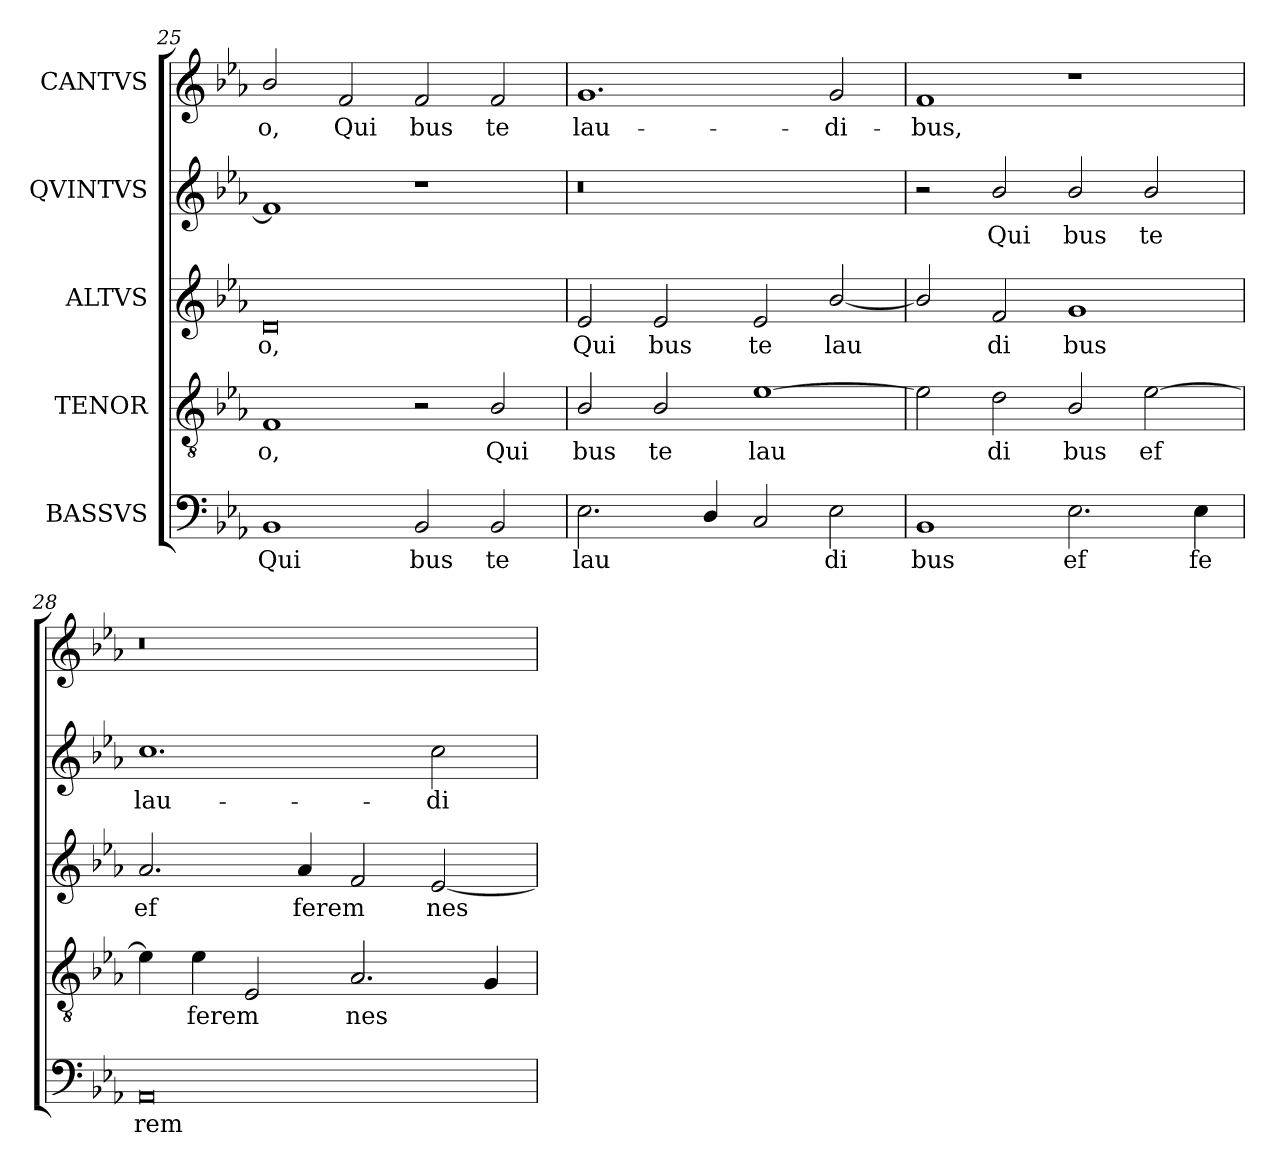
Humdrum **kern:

**kern	**text	**kern	**text	**kern	**text	**kern	**text	**kern	**text
*part5	*part5	*part4	*part4	*part3	*part3	*part2	*part2	*part1	*part1
*staff5	*staff5	*staff4	*staff4	*staff3	*staff3	*staff2	*staff2	*staff1	*staff1
*I"BASSVS	*	*I"TENOR	*	*I"ALTVS	*	*I"QVINTVS	*	*I"CANTVS	*
!!LO:PB:g=z
*clefF4	*	*clefGv2	*	*clefG2	*	*clefG2	*	*clefG2	*
*k[b-e-a-]	*	*k[b-e-a-]	*	*k[b-e-a-]	*	*k[b-e-a-]	*	*k[b-e-a-]	*
*E-:	*	*E-:	*	*E-:	*	*E-:	*	*E-:	*
=25	=25	=25	=25	=25	=25	=25	=25	=25	=25
!	!LO:LY:b:cj	!	!LO:LY:b:cj	!	!LO:LY:b:cj	!	!LO:LY:b:cj	!	!LO:LY:b:cj
1BB-	Qui	1F	o,	0d	o,	1f]	.	2b-/	o,
!	!	!	!	!	!	!	!	!	!LO:LY:b:cj
.	.	.	.	.	.	.	.	2f/	Qui
!	!LO:LY:b:cj	!	!	!	!	!	!	!	!LO:LY:b:cj
2BB-/	bus	2r	.	.	.	1r	.	2f/	bus
!	!LO:LY:b:cj	!	!LO:LY:b:cj	!	!	!	!	!	!LO:LY:b:cj
2BB-/	te	2B-/	Qui	.	.	.	.	2f/	te
=26	=26	=26	=26	=26	=26	=26	=26	=26	=26
!	!LO:LY:b:cj	!	!LO:LY:b:cj	!	!LO:LY:b:cj	!	!	!	!LO:LY:b:cj
2.E-\	lau	2B-/	bus	2e-/	Qui	0r	.	1.g	lau-
!	!	!	!LO:LY:b:cj	!	!LO:LY:b:cj	!	!	!	!
.	.	2B-/	te	2e-/	bus	.	.	.	.
!	!LO:LY:b:cj	!	!	!	!	!	!	!	!
4D/	.	.	.	.	.	.	.	.	.
!	!LO:LY:b:cj	!	!LO:LY:b:cj	!	!LO:LY:b:cj	!	!	!	!
2C/	.	[>1e-	lau	2e-/	te	.	.	.	.
!	!LO:LY:b:cj	!	!	!	!LO:LY:b:cj	!	!	!	!LO:LY:b:cj
2E-\	di	.	.	[<2b-/	lau	.	.	2g/	-di-
=27	=27	=27	=27	=27	=27	=27	=27	=27	=27
!	!LO:LY:b:cj	!	!LO:LY:b:cj	!	!LO:LY:b:cj	!	!	!	!LO:LY:b:cj
1BB-	bus	2e-\]	.	2b-/]	.	2r	.	1f	-bus,
!	!	!	!LO:LY:b:cj	!	!LO:LY:b:cj	!	!LO:LY:b:cj	!	!
.	.	2d\	di	2f/	di	2b-/	Qui	.	.
!	!LO:LY:b:cj	!	!LO:LY:b:cj	!	!LO:LY:b:cj	!	!LO:LY:b:cj	!	!
2.E-\	ef	2B-/	bus	1g	bus	2b-/	bus	1r	.
!	!	!	!LO:LY:b:cj	!	!	!	!LO:LY:b:cj	!	!
.	.	[>2e-\	ef	.	.	2b-/	te	.	.
!	!LO:LY:b:cj	!	!	!	!	!	!	!	!
4E-\	fe	.	.	.	.	.	.	.	.
=28	=28	=28	=28	=28	=28	=28	=28	=28	=28
!	!LO:LY:b:cj	!	!LO:LY:b:cj	!	!LO:LY:b:cj	!	!LO:LY:b:cj	!	!
0AA-	rem	4e-\]	.	2.a-/	ef	1.cc	lau-	0r	.
!	!	!	!LO:LY:b:cj	!	!	!	!	!	!
.	.	4e-\	ferem	.	.	.	.	.	.
!	!	!	!LO:LY:b:cj	!	!	!	!	!	!
.	.	2E-/	.	.	.	.	.	.	.
!	!	!	!	!	!LO:LY:b:cj	!	!	!	!
.	.	.	.	4a-/	ferem	.	.	.	.
!	!	!	!LO:LY:b:cj	!	!LO:LY:b:cj	!	!	!	!
.	.	2.A-/	nes	2f/	.	.	.	.	.
!	!	!	!	!	!LO:LY:b:cj	!	!LO:LY:b:cj	!	!
.	.	.	.	[<2e-/	nes	2cc\	-di-	.	.
!	!	!	!LO:LY:b:cj	!	!	!	!	!	!
.	.	4G/	.	.	.	.	.	.	.
=	=	=	=	=	=	=	=	=	=
*-	*-	*-	*-	*-	*-	*-	*-	*-	*-
